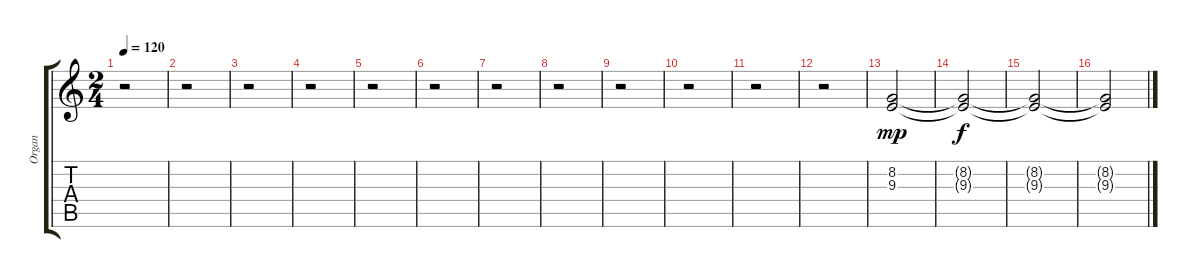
\track ("Organ " "Organ ") {instrument drawbarorgan}
\staff {score tabs}
\tuning (E4 B3 G3 D3 A2 E2) {hide}
\ts (2 4)
\tempo 120
\clef g2
\ks c
r.2{dy mp instrument drawbarorgan} |
r.2 |
r.2 |
r.2 |
r.2 |
r.2 |
r.2 |
r.2 |
r.2 |
r.2 |
r.2 |
r.2 |
(8.2 9.3).2 |
(8.2{t} 9.3{t}).2{dy f} |
(8.2{t} 9.3{t}).2 |
(8.2{t} 9.3{t}).2
